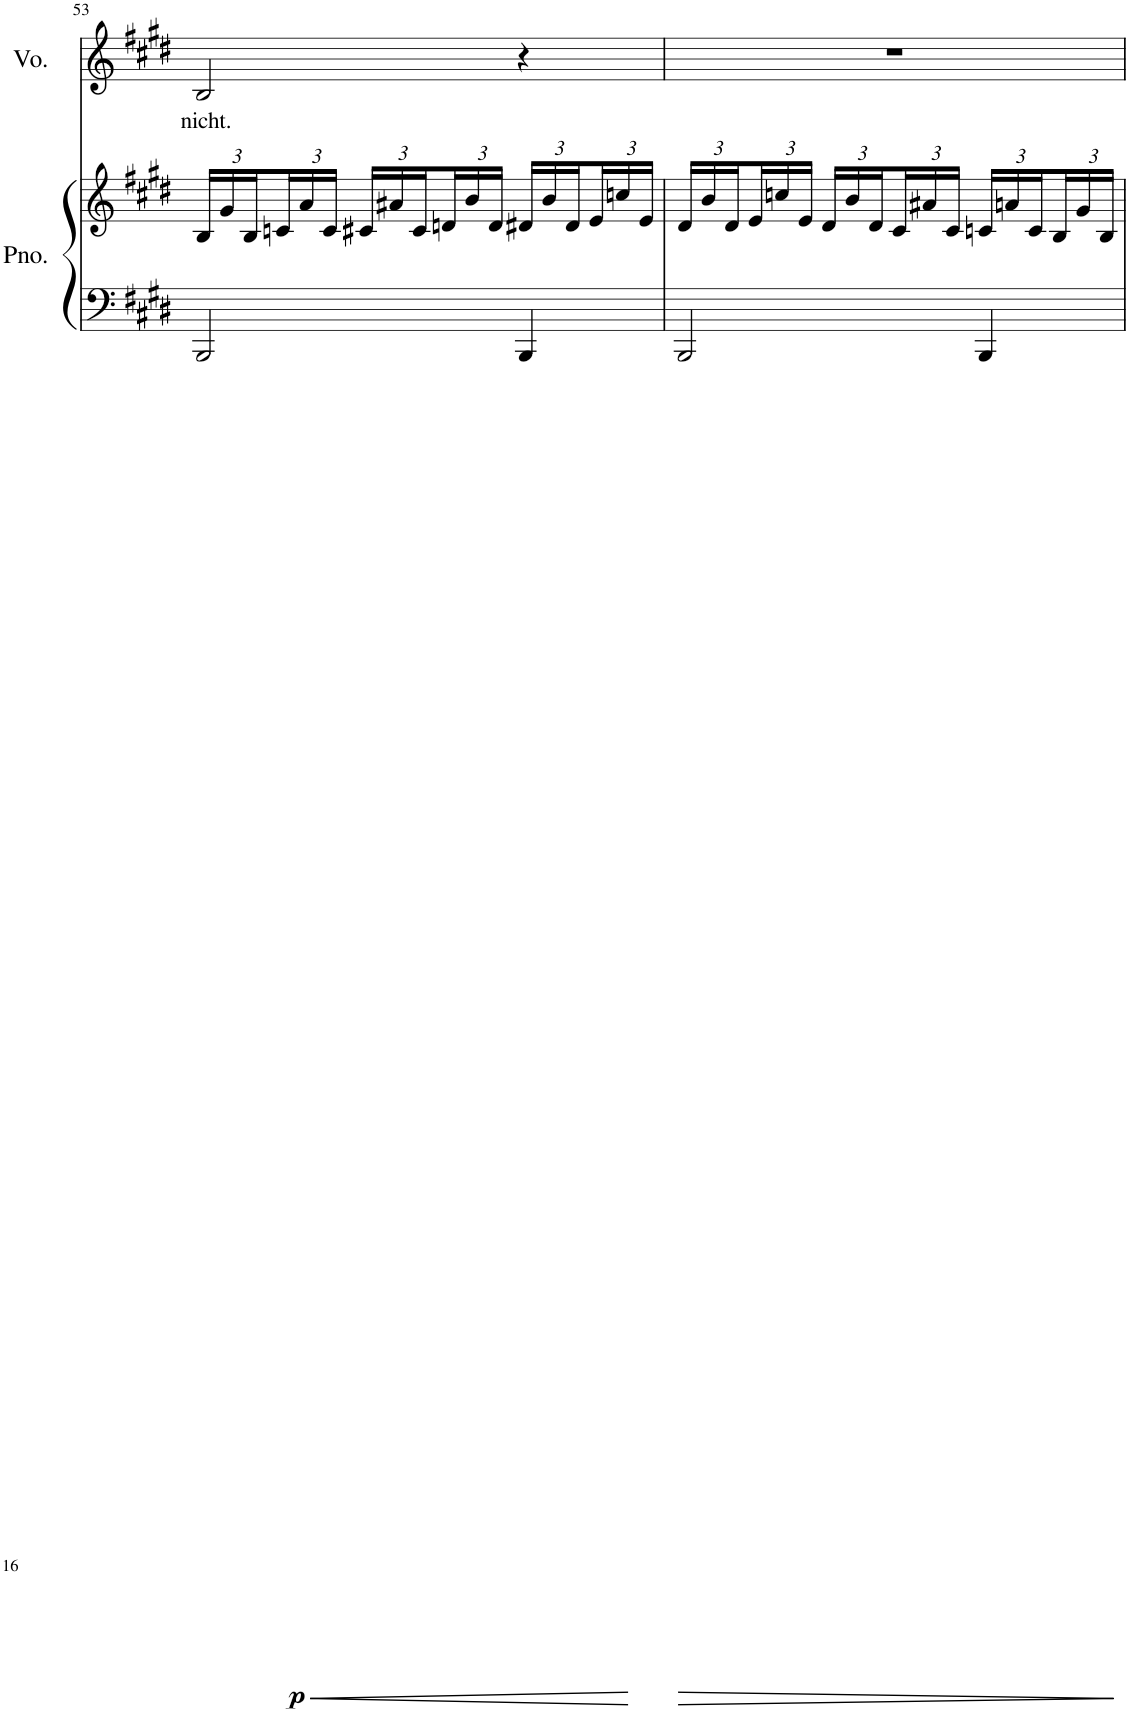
**kern	**kern	**dynam	**kern	**text
*part2	*part2	*part2	*part1	*part1
*staff3	*staff2	*staff2/3	*staff1	*staff1
*I"Piano	*	*	*I"Voice	*
*I'Pno.	*	*	*I'Vo.	*
!!LO:PB:g=z
*clefF4	*clefG2	*	*clefG2	*
*k[f#c#g#d#]	*k[f#c#g#d#]	*	*k[f#c#g#d#]	*
*M3/4	*M3/4	*	*M3/4	*
*	*Xbrackettup	*	*	*
=53	=53	=53	=53	=53
!	!	!LO:DY:b=2	!	!LO:LY:b
2BBB/	24B/LL	p	2B/	nicht.
.	24g#/	.	.	.
.	24B/	.	.	.
.	24cn/	.	.	.
.	24a/	.	.	.
.	24c/JJ	.	.	.
.	24c#X/LL	.	.	.
.	24a#X/	.	.	.
.	24c#/	.	.	.
.	24dn/	.	.	.
.	24b/	.	.	.
.	24d/JJ	.	.	.
4BBB/	24d#X/LL	.	4r	.
.	24b/	.	.	.
.	24d#/	.	.	.
.	24e/	.	.	.
.	24ccn/	.	.	.
.	24e/JJ	.	.	.
=54	=54	=54	=54	=54
2BBB/	24d#/LL	.	2.r	.
.	24b/	.	.	.
.	24d#/	.	.	.
.	24e/	.	.	.
.	24ccn/	.	.	.
.	24e/JJ	.	.	.
.	24d#/LL	.	.	.
.	24b/	.	.	.
.	24d#/	.	.	.
.	24c#/	.	.	.
.	24a#X/	.	.	.
.	24c#/JJ	.	.	.
4BBB/	24cn/LL	.	.	.
.	24an/	.	.	.
.	24c/	.	.	.
.	24B/	.	.	.
.	24g#/	.	.	.
.	24B/JJ	.	.	.
=	=	=	=	=
*-	*-	*-	*-	*-
